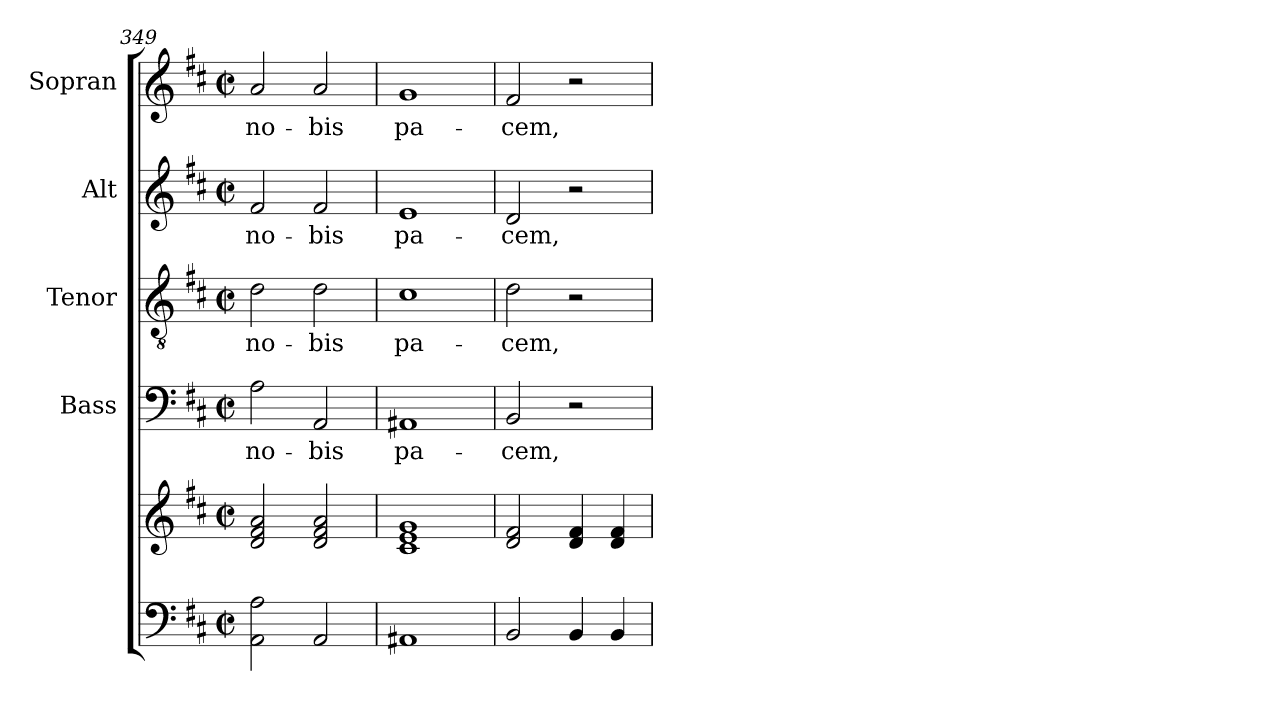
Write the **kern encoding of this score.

**kern	**kern	**kern	**text	**kern	**text	**kern	**text	**kern	**text
*part5	*part5	*part4	*part4	*part3	*part3	*part2	*part2	*part1	*part1
*staff6	*staff5	*staff4	*staff4	*staff3	*staff3	*staff2	*staff2	*staff1	*staff1
*	*	*I"Bass	*	*I"Tenor	*	*I"Alt	*	*I"Sopran	*
*	*	*I'B.	*	*I'T.	*	*I'A.	*	*I'S.	*
*clefF4	*clefG2	*clefF4	*	*clefGv2	*	*clefG2	*	*clefG2	*
*k[f#c#]	*k[f#c#]	*k[f#c#]	*	*k[f#c#]	*	*k[f#c#]	*	*k[f#c#]	*
*D:	*D:	*D:	*	*D:	*	*D:	*	*D:	*
*M2/2	*M2/2	*M2/2	*	*M2/2	*	*M2/2	*	*M2/2	*
*met(c|)	*met(c|)	*met(c|)	*	*met(c|)	*	*met(c|)	*	*met(c|)	*
=349	=349	=349	=349	=349	=349	=349	=349	=349	=349
!	!	!	!LO:LY:b	!	!LO:LY:b	!	!LO:LY:b	!	!LO:LY:b
2AA\ 2A\	2d/ 2f#/ 2a/	2A\	no-	2d\	no-	2f#/	no-	2a/	no-
!	!	!	!LO:LY:b	!	!LO:LY:b	!	!LO:LY:b	!	!LO:LY:b
2AA/	2d/ 2f#/ 2a/	2AA/	-bis	2d\	-bis	2f#/	-bis	2a/	-bis
=350	=350	=350	=350	=350	=350	=350	=350	=350	=350
!	!	!	!LO:LY:b	!	!LO:LY:b	!	!LO:LY:b	!	!LO:LY:b
1AA#X	1c# 1e 1g	1AA#X	pa-	1c#	pa-	1e	pa-	1g	pa-
=351	=351	=351	=351	=351	=351	=351	=351	=351	=351
!	!	!	!LO:LY:b	!	!LO:LY:b	!	!LO:LY:b	!	!LO:LY:b
2BB/	2d/ 2f#/	2BB/	-cem,	2d\	-cem,	2d/	-cem,	2f#/	-cem,
4BB/	4d/ 4f#/	2r	.	2r	.	2r	.	2r	.
4BB/	4d/ 4f#/	.	.	.	.	.	.	.	.
=	=	=	=	=	=	=	=	=	=
*-	*-	*-	*-	*-	*-	*-	*-	*-	*-
